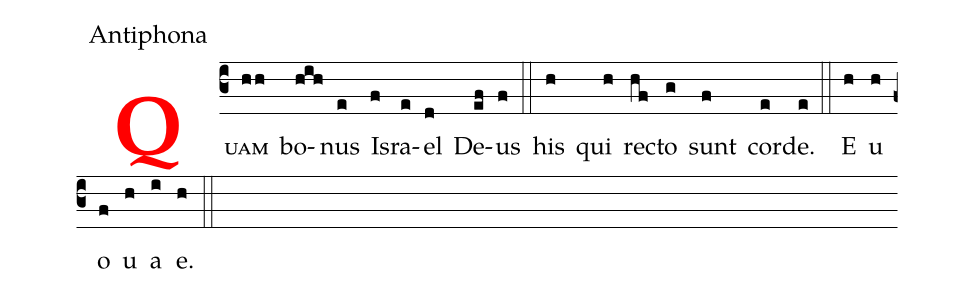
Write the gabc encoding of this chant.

office-part: Antiphona;
%%
<v>\bf\textcolor{red}{Q}</v><v>\sc{uam}</v>(c3hh) bo(hih)nus(e) Is(f)ra(e)el(d) De(ef)us(f) (::)
his(h) qui(h) re(hf)cto(g) sunt(f) cor(e)de.(e)

(::) E(h) u(h) o(f) u(h) a(i) e.(h) (::)
